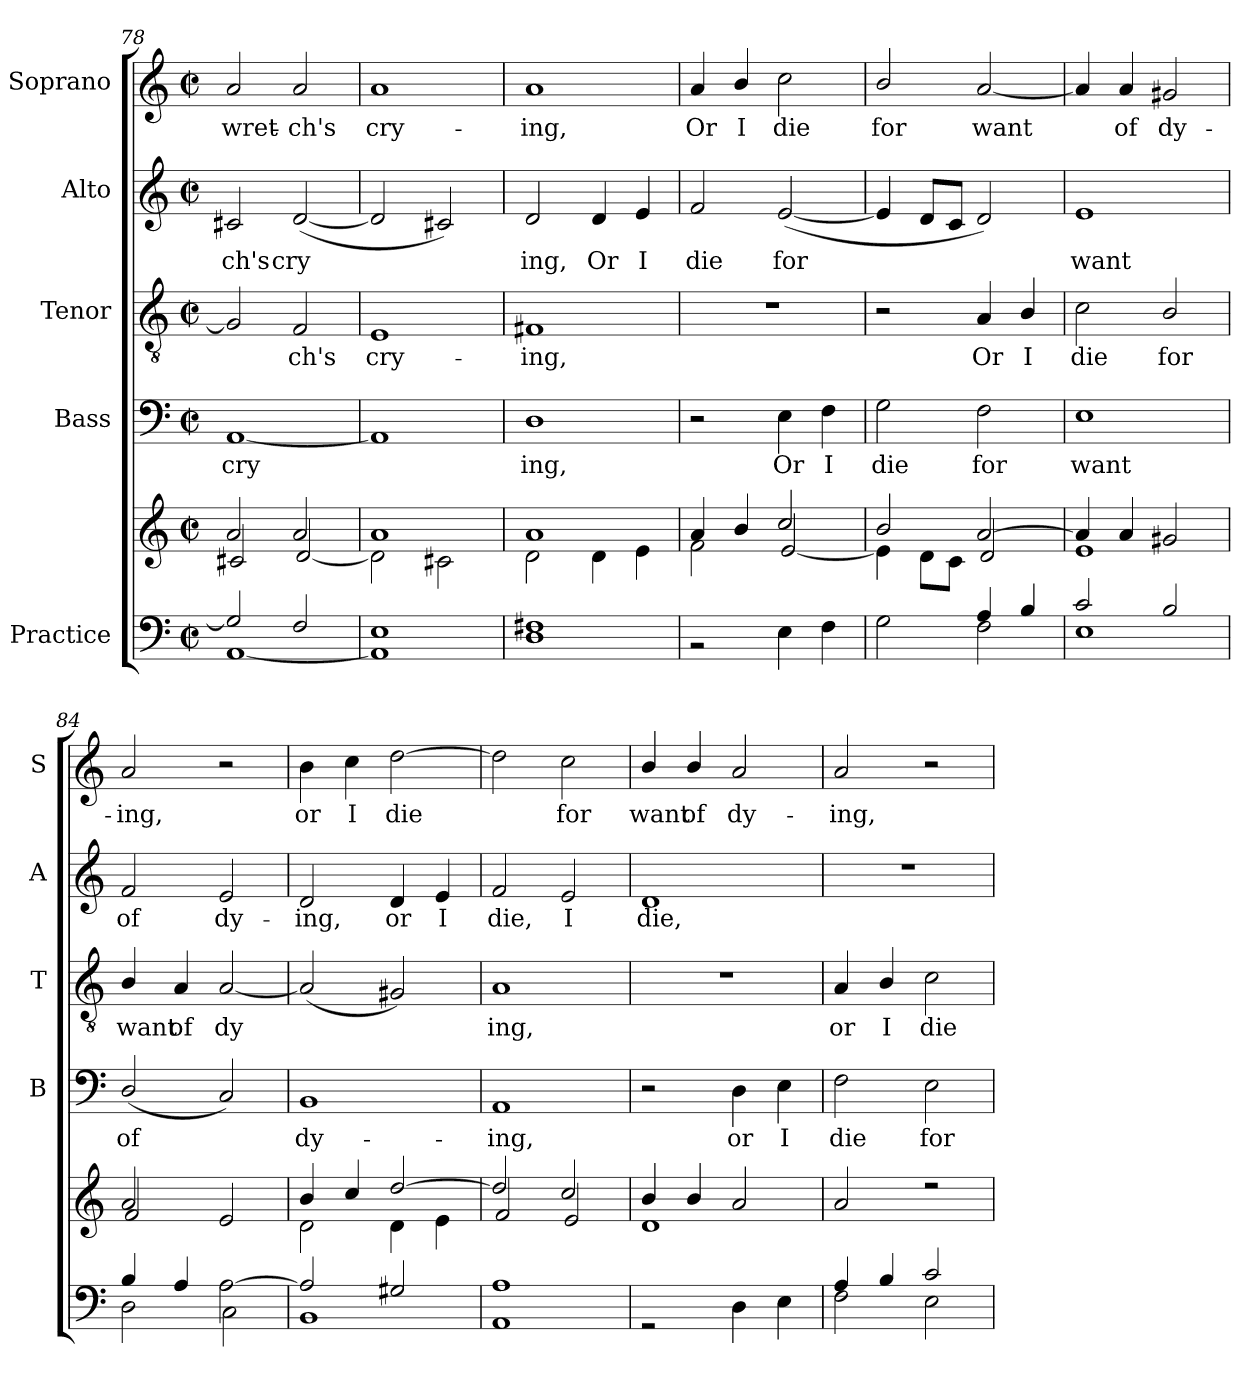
**kern	**kern	**kern	**text	**kern	**text	**kern	**text	**kern	**text
*part5	*part5	*part4	*part4	*part3	*part3	*part2	*part2	*part1	*part1
*staff6	*staff5	*staff4	*staff4	*staff3	*staff3	*staff2	*staff2	*staff1	*staff1
*I"Practice	*	*I"Bass	*	*I"Tenor	*	*I"Alto	*	*I"Soprano	*
*	*	*I'B	*	*I'T	*	*I'A	*	*I'S	*
*clefF4	*clefG2	*clefF4	*	*clefGv2	*	*clefG2	*	*clefG2	*
*k[]	*k[]	*k[]	*	*k[]	*	*k[]	*	*k[]	*
*C:	*C:	*C:	*	*C:	*	*C:	*	*C:	*
*M2/2	*M2/2	*M2/2	*	*M2/2	*	*M2/2	*	*M2/2	*
*met(c|)	*met(c|)	*met(c|)	*	*met(c|)	*	*met(c|)	*	*met(c|)	*
=78	=78	=78	=78	=78	=78	=78	=78	=78	=78
*^	*^	*	*	*	*	*	*	*	*
!	!	!	!	!	!LO:LY:b	!	!	!	!LO:LY:b	!	!LO:LY:b
2G/]	[<1AA	2a/	2c#X/	[1AA	cry­	2G/]	.	2c#X/	-ch's	2a/	wret-
!	!	!	!	!	!	!	!LO:LY:b	!	!LO:LY:b	!	!LO:LY:b
2F/	.	2a/	[>2d/	.	.	2F/	ch's	(<[2d/	cry­	2a/	-ch's
=79	=79	=79	=79	=79	=79	=79	=79	=79	=79	=79	=79
!	!	!	!	!	!	!	!LO:LY:b	!	!	!	!LO:LY:b
1E	1AA]	1a	2d\]	1AA]	.	1E	cry-	2d/]	.	1a	cry-
.	.	.	2c#X\	.	.	.	.	2c#X/)	.	.	.
!!LO:LB:g=z
=80	=80	=80	=80	=80	=80	=80	=80	=80	=80	=80	=80
!	!	!	!	!	!LO:LY:b	!	!LO:LY:b	!	!LO:LY:b	!	!LO:LY:b
1F#X	1D	1a	2d\	1D	ing,	1F#X	-ing,	2d/	ing,	1a	-ing,
!	!	!	!	!	!	!	!	!	!LO:LY:b	!	!
.	.	.	4d\	.	.	.	.	4d/	Or	.	.
!	!	!	!	!	!	!	!	!	!LO:LY:b	!	!
.	.	.	4e\	.	.	.	.	4e/	I	.	.
=81	=81	=81	=81	=81	=81	=81	=81	=81	=81	=81	=81
!	!	!	!	!	!	!	!	!	!LO:LY:b	!	!LO:LY:b
1ryy	2r	4a/	2f\	2r	.	1r	.	2f/	die	4a/	Or
!	!	!	!	!	!	!	!	!	!	!	!LO:LY:b
.	.	4b/	.	.	.	.	.	.	.	4b/	I
!	!	!	!	!	!LO:LY:b	!	!	!	!LO:LY:b	!	!LO:LY:b
.	4E\	2cc/	[>2e/	4E\	Or	.	.	(<[2e/	for	2cc\	die
!	!	!	!	!	!LO:LY:b	!	!	!	!	!	!
.	4F\	.	.	4F\	I	.	.	.	.	.	.
=82	=82	=82	=82	=82	=82	=82	=82	=82	=82	=82	=82
!	!	!	!	!	!LO:LY:b	!	!	!	!	!	!LO:LY:b
2ryy	2G\	2b/	4e\]	2G\	die	2r	.	4e/]	.	2b/	for
.	.	.	8d\L	.	.	.	.	8d/L	.	.	.
.	.	.	8c\J	.	.	.	.	8c/J	.	.	.
!	!	!	!	!	!LO:LY:b	!	!LO:LY:b	!	!	!	!LO:LY:b
4A/	2F\	[>2a/	2d/	2F\	for	4A/	Or	2d/)	.	[2a/	want
!	!	!	!	!	!	!	!LO:LY:b	!	!	!	!
4B/	.	.	.	.	.	4B/	I	.	.	.	.
=83	=83	=83	=83	=83	=83	=83	=83	=83	=83	=83	=83
!	!	!	!	!	!LO:LY:b	!	!LO:LY:b	!	!LO:LY:b	!	!
2c/	1E	4a/]	1e	1E	want	2c\	die	1e	want	4a/]	.
!	!	!	!	!	!	!	!	!	!	!	!LO:LY:b
.	.	4a/	.	.	.	.	.	.	.	4a/	of
!	!	!	!	!	!	!	!LO:LY:b	!	!	!	!LO:LY:b
2B/	.	2g#X/	.	.	.	2B/	for	.	.	2g#X/	dy-
=84	=84	=84	=84	=84	=84	=84	=84	=84	=84	=84	=84
!	!	!	!	!	!LO:LY:b	!	!LO:LY:b	!	!LO:LY:b	!	!LO:LY:b
4B/	2D\	2a/	2f/	(<2D/	of	4B/	want	2f/	of	2a/	-ing,
!	!	!	!	!	!	!	!LO:LY:b	!	!	!	!
4A/	.	.	.	.	.	4A/	of	.	.	.	.
!	!	!	!	!	!	!	!LO:LY:b	!	!LO:LY:b	!	!
[<2A\	2C\	2ryy	2e/	2C/)	.	[2A/	dy­	2e/	dy-	2r	.
=85	=85	=85	=85	=85	=85	=85	=85	=85	=85	=85	=85
!	!	!	!	!	!LO:LY:b	!	!	!	!LO:LY:b	!	!LO:LY:b
2A/]	1BB	4b/	2d\	1BB	dy-	(<2A/]	.	2d/	-ing,	4b\	or
!	!	!	!	!	!	!	!	!	!	!	!LO:LY:b
.	.	4cc/	.	.	.	.	.	.	.	4cc\	I
!	!	!	!	!	!	!	!	!	!LO:LY:b	!	!LO:LY:b
2G#X/	.	[>2dd/	4d\	.	.	2G#X/)	.	4d/	or	[2dd\	die
!	!	!	!	!	!	!	!	!	!LO:LY:b	!	!
.	.	.	4e\	.	.	.	.	4e/	I	.	.
!!LO:PB:g=z
=86	=86	=86	=86	=86	=86	=86	=86	=86	=86	=86	=86
!	!	!	!	!	!LO:LY:b	!	!LO:LY:b	!	!LO:LY:b	!	!
1A	1AA	2dd/]	2f/	1AA	-ing,	1A	ing,	2f/	die,	2dd\]	.
!	!	!	!	!	!	!	!	!	!LO:LY:b	!	!LO:LY:b
.	.	2cc/	2e/	.	.	.	.	2e/	I	2cc\	for
=87	=87	=87	=87	=87	=87	=87	=87	=87	=87	=87	=87
!	!	!	!	!	!	!	!	!	!LO:LY:b	!	!LO:LY:b
1ryy	2r	4b/	1d	2r	.	1r	.	1d	die,	4b/	want
!	!	!	!	!	!	!	!	!	!	!	!LO:LY:b
.	.	4b/	.	.	.	.	.	.	.	4b/	of
!	!	!	!	!	!LO:LY:b	!	!	!	!	!	!LO:LY:b
.	4D\	2a/	.	4D\	or	.	.	.	.	2a/	dy-
!	!	!	!	!	!LO:LY:b	!	!	!	!	!	!
.	4E\	.	.	4E\	I	.	.	.	.	.	.
=88	=88	=88	=88	=88	=88	=88	=88	=88	=88	=88	=88
!	!	!	!	!	!LO:LY:b	!	!LO:LY:b	!	!	!	!LO:LY:b
4A/	2F\	2a/	1ryy	2F\	die	4A/	or	1r	.	2a/	-ing,
!	!	!	!	!	!	!	!LO:LY:b	!	!	!	!
4B/	.	.	.	.	.	4B/	I	.	.	.	.
!	!	!	!	!	!LO:LY:b	!	!LO:LY:b	!	!	!	!
2c/	2E\	2r	.	2E\	for	2c\	die	.	.	2r	.
*v	*v	*	*	*	*	*	*	*	*	*	*
*	*v	*v	*	*	*	*	*	*	*	*
=	=	=	=	=	=	=	=	=	=
*-	*-	*-	*-	*-	*-	*-	*-	*-	*-
